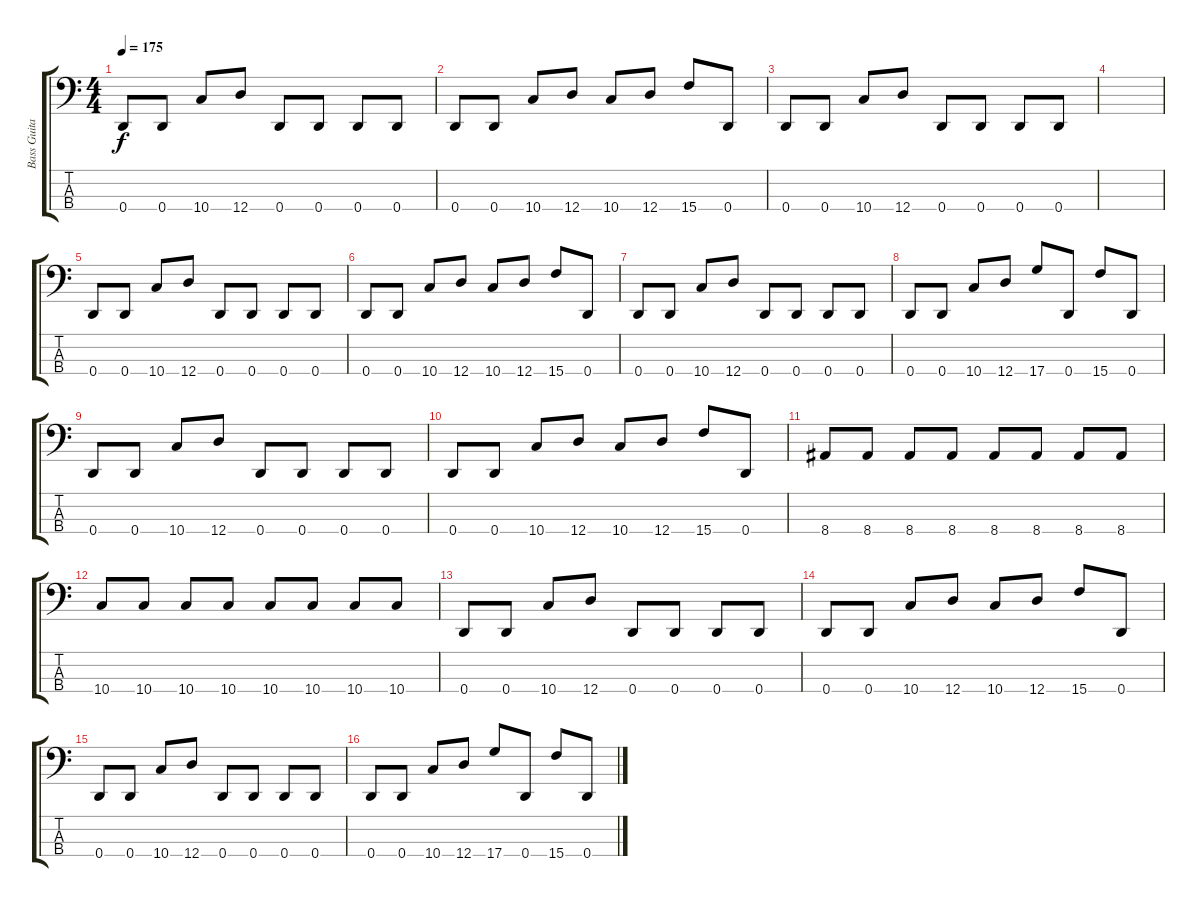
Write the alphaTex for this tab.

\track ("Bass Guitar [Joe Morgan]" "Bass Guita") {instrument electricbassfinger}
\staff {score tabs}
\tuning (G2 D2 A1 D1) {hide}
\ts (4 4)
\tempo 175
\clef f4
\ks c
0.4.8{dy f instrument electricbassfinger} 0.4.8 10.4.8 12.4.8 0.4.8 0.4.8 0.4.8 0.4.8 |
0.4.8 0.4.8 10.4.8 12.4.8 10.4.8 12.4.8 15.4.8 0.4.8 |
0.4.8 0.4.8 10.4.8 12.4.8 0.4.8 0.4.8 0.4.8 0.4.8 |
|
0.4.8 0.4.8 10.4.8 12.4.8 0.4.8 0.4.8 0.4.8 0.4.8 |
0.4.8 0.4.8 10.4.8 12.4.8 10.4.8 12.4.8 15.4.8 0.4.8 |
0.4.8 0.4.8 10.4.8 12.4.8 0.4.8 0.4.8 0.4.8 0.4.8 |
0.4.8 0.4.8 10.4.8 12.4.8 17.4.8 0.4.8 15.4.8 0.4.8 |
0.4.8 0.4.8 10.4.8 12.4.8 0.4.8 0.4.8 0.4.8 0.4.8 |
0.4.8 0.4.8 10.4.8 12.4.8 10.4.8 12.4.8 15.4.8 0.4.8 |
8.4.8 8.4.8 8.4.8 8.4.8 8.4.8 8.4.8 8.4.8 8.4.8 |
10.4.8 10.4.8 10.4.8 10.4.8 10.4.8 10.4.8 10.4.8 10.4.8 |
0.4.8 0.4.8 10.4.8 12.4.8 0.4.8 0.4.8 0.4.8 0.4.8 |
0.4.8 0.4.8 10.4.8 12.4.8 10.4.8 12.4.8 15.4.8 0.4.8 |
0.4.8 0.4.8 10.4.8 12.4.8 0.4.8 0.4.8 0.4.8 0.4.8 |
0.4.8 0.4.8 10.4.8 12.4.8 17.4.8 0.4.8 15.4.8 0.4.8
